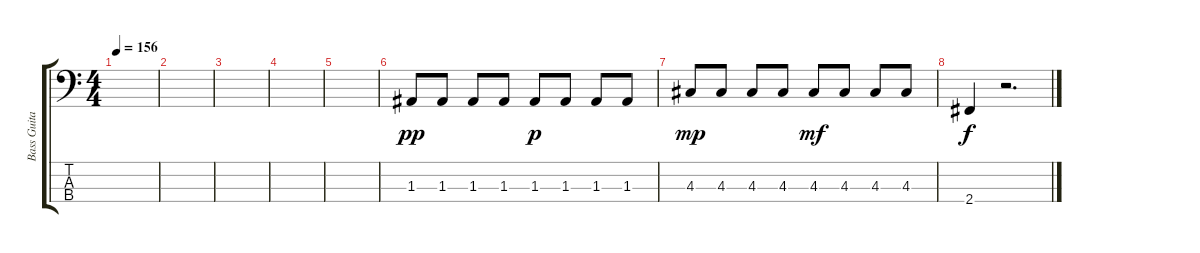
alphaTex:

\track ("Bass Guitar" "Bass Guita") {instrument electricbassfinger}
\staff {score tabs}
\tuning (G2 D2 A1 E1) {hide}
\ts (4 4)
\tempo 156
\clef f4
\ks c
|
|
|
|
|
1.3.8{dy pp} 1.3.8 1.3.8 1.3.8 1.3.8{dy p} 1.3.8 1.3.8 1.3.8 |
4.3.8{dy mp} 4.3.8 4.3.8 4.3.8 4.3.8{dy mf} 4.3.8 4.3.8 4.3.8 |
2.4.4{dy f} r.2{d}
